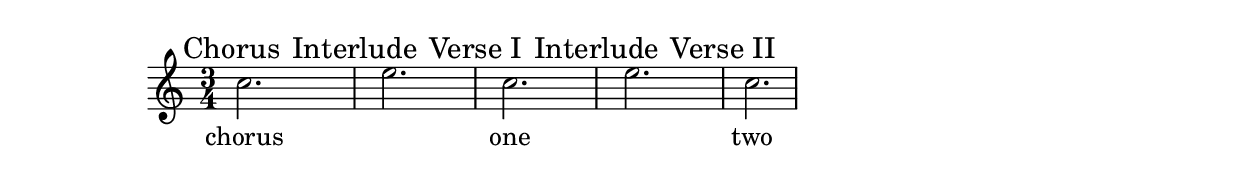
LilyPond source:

\version "2.19.45"

withLyrics = \relative c'' {
  \time 3/4
  \markLengthOn
  \mark "Chorus"
  c2.
  \mark "Interlude"
  s
  \mark "Verse I"
  c
  \mark "Interlude"
  s
  \mark "Verse II"
  c
}
withoutLyrics = \relative {
  s2.
  e''
  s
  e
}

lyr = \lyricmode {
  chorus
  one
  two
}

\score {
  <<
    \new Staff <<
      \new Voice = "withLyrics" \withLyrics
      \new Voice \withoutLyrics
    >>
    \new Lyrics \lyricsto "withLyrics" \lyr
  >>
}
